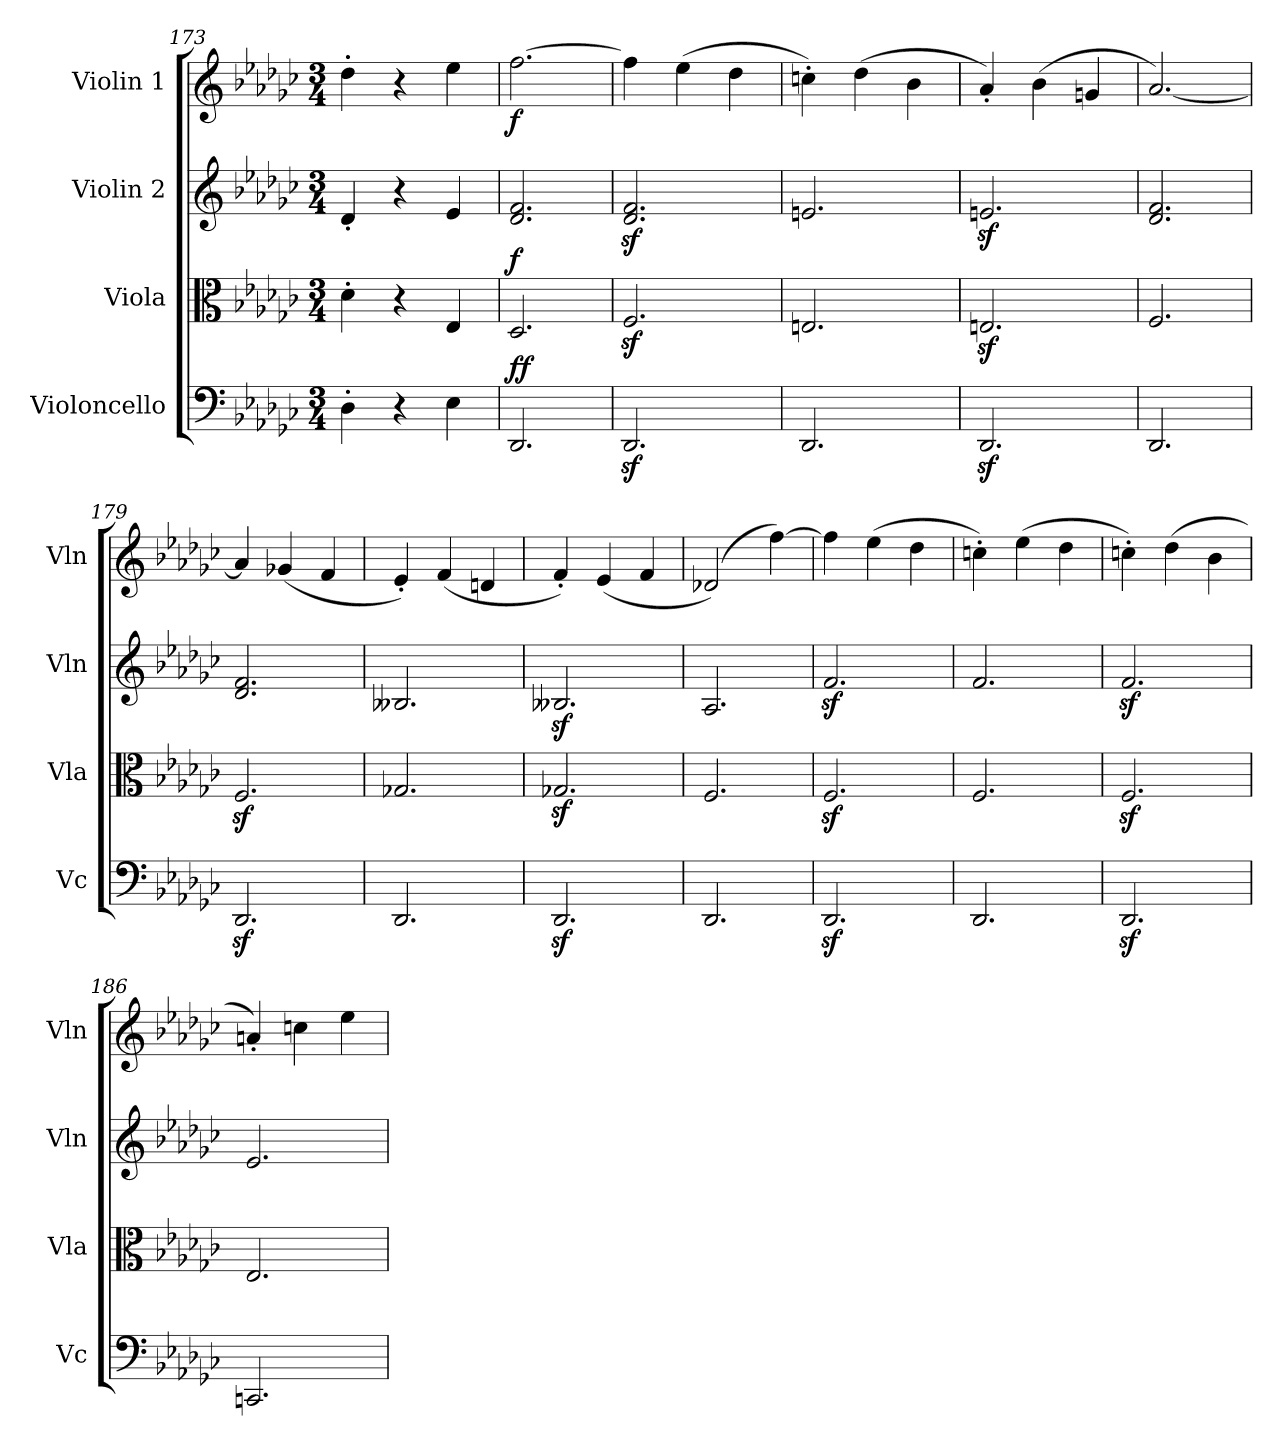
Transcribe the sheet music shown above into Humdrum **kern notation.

**kern	**dynam	**kern	**dynam	**kern	**kern	**dynam
*part4	*part4	*part3	*part3	*part2	*part1	*part1
*staff4	*staff4	*staff3	*staff3	*staff2	*staff1	*staff1
*I"Violoncello	*	*I"Viola	*	*I"Violin 2	*I"Violin 1	*
*I'Vc	*	*I'Vla	*	*I'Vln	*I'Vln	*
*clefF4	*	*clefC3	*	*clefG2	*clefG2	*
*k[b-e-a-d-g-c-]	*	*k[b-e-a-d-g-c-]	*	*k[b-e-a-d-g-c-]	*k[b-e-a-d-g-c-]	*
*M3/4	*	*M3/4	*	*M3/4	*M3/4	*
=173	=173	=173	=173	=173	=173	=173
4D-'\	.	4d-'\	.	4d-'/	4dd-'\	.
4r	.	4r	.	4r	4r	.
4E-\	.	4E-/	.	4e-/	4ee-\	.
!!LO:LB:g=z
=174	=174	=174	=174	=174	=174	=174
!	!LO:DY:b	!	!	!	!	!
!	!LO:DY:n=1:a	!	!LO:DY:a	!	!	!LO:DY:b
2.DD-/	f f	2.D-/	f	2.d-/ 2.f/	[>2.ff\	f
=175	=175	=175	=175	=175	=175	=175
2.DD-z</	.	2.Fz</	.	2.d-/z< 2.f/z<	4ff\]	.
.	.	.	.	.	(4ee-\	.
.	.	.	.	.	4dd-\	.
=176	=176	=176	=176	=176	=176	=176
2.DD-/	.	2.En/	.	2.en/	4ccn'\)	.
.	.	.	.	.	(4dd-\	.
.	.	.	.	.	4b-\	.
=177	=177	=177	=177	=177	=177	=177
2.DD-z</	.	2.Enz</	.	2.enz</	4a-'/)	.
.	.	.	.	.	(4b-\	.
.	.	.	.	.	4gn/	.
=178	=178	=178	=178	=178	=178	=178
2.DD-/	.	2.F/	.	2.d-/ 2.f/	[<2.a-/)	.
=179	=179	=179	=179	=179	=179	=179
2.DD-z</	.	2.Fz</	.	2.d-/ 2.f/	4a-/]	.
.	.	.	.	.	(4g-X/	.
.	.	.	.	.	4f/	.
=180	=180	=180	=180	=180	=180	=180
2.DD-/	.	2.G-X/	.	2.B--X/	4e-'/)	.
.	.	.	.	.	(4f/	.
.	.	.	.	.	4dn/	.
=181	=181	=181	=181	=181	=181	=181
2.DD-z</	.	2.G-Xz</	.	2.B--Xz</	4f'/)	.
.	.	.	.	.	(4e-/	.
.	.	.	.	.	4f/	.
=182	=182	=182	=182	=182	=182	=182
2.DD-/	.	2.F/	.	2.A-/	(2d-X/)	.
.	.	.	.	.	[>4ff\)	.
=183	=183	=183	=183	=183	=183	=183
2.DD-z</	.	2.Fz</	.	2.fz</	4ff\]	.
.	.	.	.	.	(4ee-\	.
.	.	.	.	.	4dd-\	.
=184	=184	=184	=184	=184	=184	=184
2.DD-/	.	2.F/	.	2.f/	4ccn'\)	.
.	.	.	.	.	(4ee-\	.
.	.	.	.	.	4dd-\	.
=185	=185	=185	=185	=185	=185	=185
2.DD-z</	.	2.Fz</	.	2.fz</	4ccn'\)	.
.	.	.	.	.	(4dd-\	.
.	.	.	.	.	4b-\	.
=186	=186	=186	=186	=186	=186	=186
2.CCn/	.	2.E-/	.	2.e-/	4an'/)	.
.	.	.	.	.	4ccn\	.
.	.	.	.	.	4ee-\	.
=	=	=	=	=	=	=
*-	*-	*-	*-	*-	*-	*-
